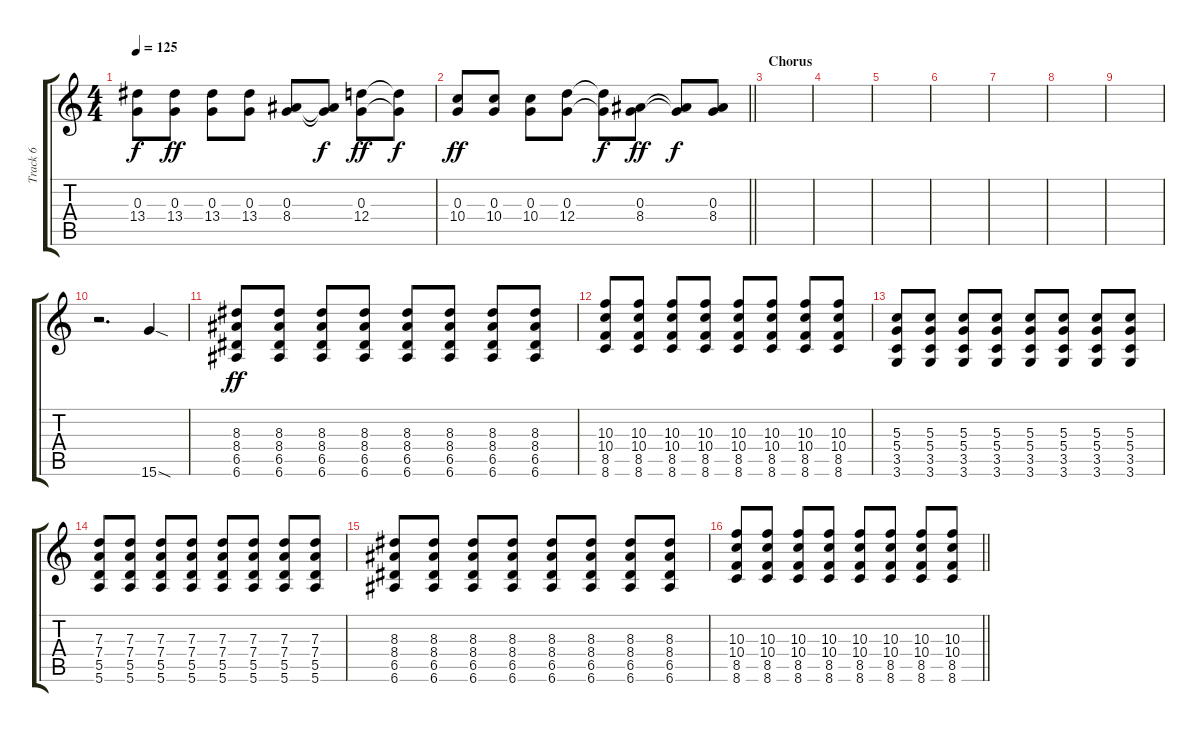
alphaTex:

\track ("Track 6" "Track 6") {instrument distortionguitar}
\staff {score tabs}
\tuning (E4 B3 G3 D3 A2 E2) {hide}
\ts (4 4)
\tempo 125
\clef g2
\ks c
(0.3{t} 13.4{t}).8{dy f} (0.3 13.4).8{dy ff} (0.3 13.4).8 (0.3 13.4).8 (0.3 8.4).8 (0.3{t} 8.4{t}).8{dy f} (0.3 12.4).8{dy ff} (0.3{t} 12.4{t}).8{dy f} |
\barLineRight lightlight
(0.3 10.4).8{dy ff} (0.3 10.4).8 (0.3 10.4).8 (0.3 12.4).8 (0.3{t} 12.4{t}).8{dy f} (0.3 8.4).8{dy ff} (0.3{t} 8.4{t}).8{dy f} (0.3 8.4).8 |
\section ("" "Chorus")
|
|
|
|
|
|
|
r.2{d} 15.6{sod}.4 |
(8.3 8.4 6.5 6.6).8{dy ff} (8.3 8.4 6.5 6.6).8 (8.3 8.4 6.5 6.6).8 (8.3 8.4 6.5 6.6).8 (8.3 8.4 6.5 6.6).8 (8.3 8.4 6.5 6.6).8 (8.3 8.4 6.5 6.6).8 (8.3 8.4 6.5 6.6).8 |
(10.3 10.4 8.5 8.6).8 (10.3 10.4 8.5 8.6).8 (10.3 10.4 8.5 8.6).8 (10.3 10.4 8.5 8.6).8 (10.3 10.4 8.5 8.6).8 (10.3 10.4 8.5 8.6).8 (10.3 10.4 8.5 8.6).8 (10.3 10.4 8.5 8.6).8 |
(5.3 5.4 3.5 3.6).8 (5.3 5.4 3.5 3.6).8 (5.3 5.4 3.5 3.6).8 (5.3 5.4 3.5 3.6).8 (5.3 5.4 3.5 3.6).8 (5.3 5.4 3.5 3.6).8 (5.3 5.4 3.5 3.6).8 (5.3 5.4 3.5 3.6).8 |
(7.3 7.4 5.5 5.6).8 (7.3 7.4 5.5 5.6).8 (7.3 7.4 5.5 5.6).8 (7.3 7.4 5.5 5.6).8 (7.3 7.4 5.5 5.6).8 (7.3 7.4 5.5 5.6).8 (7.3 7.4 5.5 5.6).8 (7.3 7.4 5.5 5.6).8 |
(8.3 8.4 6.5 6.6).8 (8.3 8.4 6.5 6.6).8 (8.3 8.4 6.5 6.6).8 (8.3 8.4 6.5 6.6).8 (8.3 8.4 6.5 6.6).8 (8.3 8.4 6.5 6.6).8 (8.3 8.4 6.5 6.6).8 (8.3 8.4 6.5 6.6).8 |
\barLineRight lightlight
(10.3 10.4 8.5 8.6).8 (10.3 10.4 8.5 8.6).8 (10.3 10.4 8.5 8.6).8 (10.3 10.4 8.5 8.6).8 (10.3 10.4 8.5 8.6).8 (10.3 10.4 8.5 8.6).8 (10.3 10.4 8.5 8.6).8 (10.3 10.4 8.5 8.6).8
